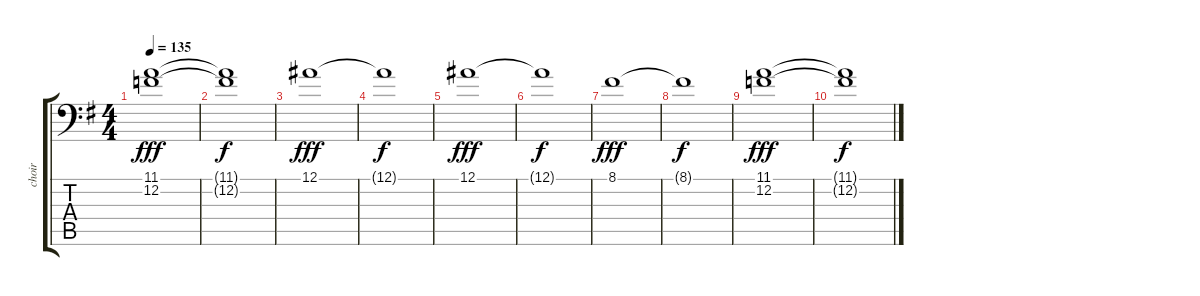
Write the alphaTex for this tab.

\track ("choir" "choir") {instrument choiraahs}
\staff {score tabs}
\tuning (Bb3 F3 Db3 Ab2 Eb2 Bb1) {hide}
\ts (4 4)
\tempo 135
\clef f4
\ks eminor
(11.1 12.2).1{dy fff} |
(11.1{t} 12.2{t}).1{dy f} |
12.1.1{dy fff} |
12.1{t}.1{dy f} |
12.1.1{dy fff} |
12.1{t}.1{dy f} |
8.1.1{dy fff} |
8.1{t}.1{dy f} |
(11.1 12.2).1{dy fff} |
(11.1{t} 12.2{t}).1{dy f}
